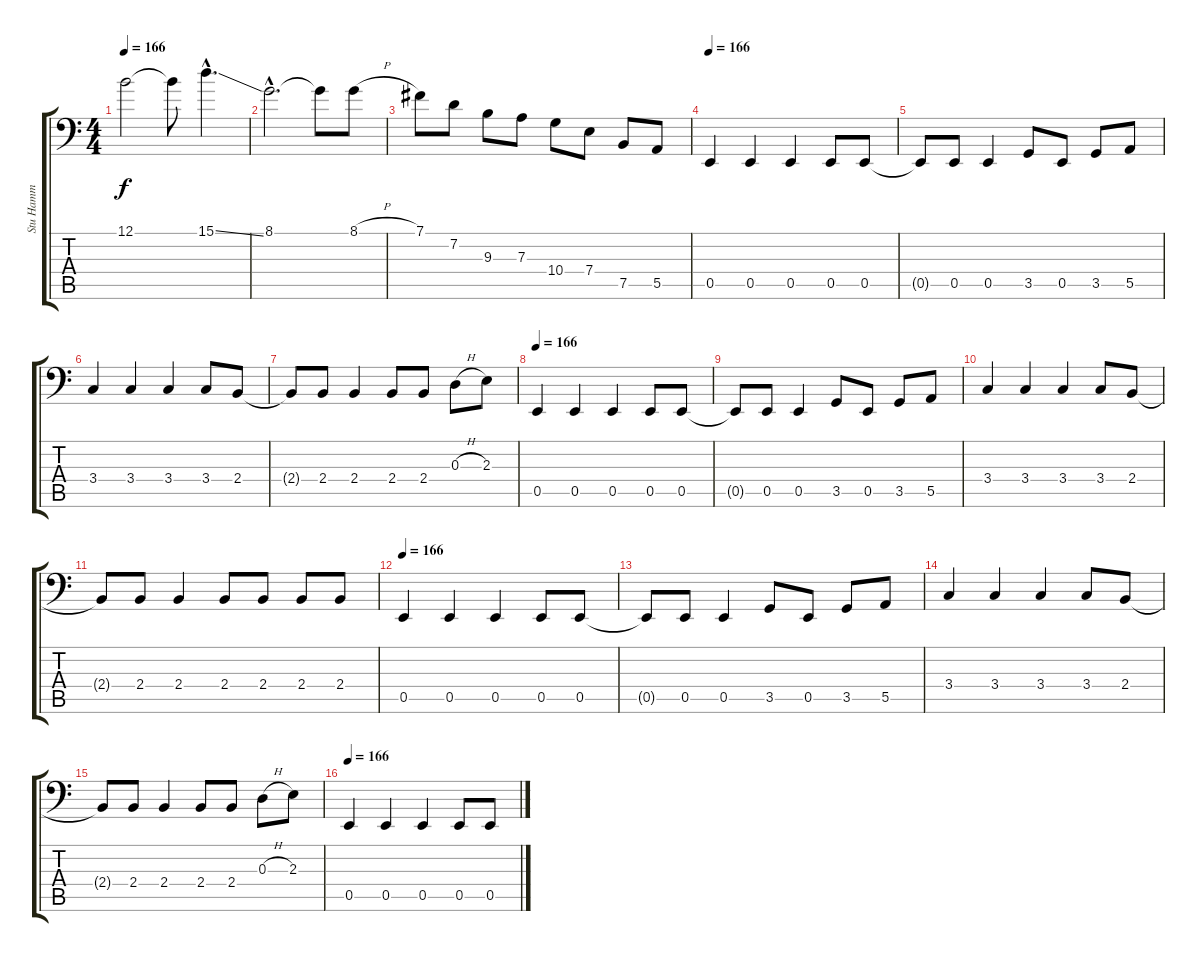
\track ("Stu Hamm" "Stu Hamm") {instrument electricbassfinger}
\staff {score tabs}
\tuning (B2 G2 D2 A1 E1 D1) {hide}
\ts (4 4)
\tempo 166
\clef f4
\ks c
12.1{t}.2{dy f} 12.1{t}.8 15.1{ss hac}.4{d} |
8.1{hac}.2{d} 8.1{t}.8 8.1{h}.8 |
7.1.8 7.2.8 9.3.8 7.3.8 10.4.8 7.4.8 7.5.8 5.5.8 |
\tempo 166
0.5.4 0.5.4 0.5.4 0.5.8 0.5.8 |
0.5{t}.8 0.5.8 0.5.4 3.5.8 0.5.8 3.5.8 5.5.8 |
3.4.4 3.4.4 3.4.4 3.4.8 2.4.8 |
2.4{t}.8 2.4.8 2.4.4 2.4.8 2.4.8 0.3{h}.8 2.3.8 |
\tempo 166
0.5.4 0.5.4 0.5.4 0.5.8 0.5.8 |
0.5{t}.8 0.5.8 0.5.4 3.5.8 0.5.8 3.5.8 5.5.8 |
3.4.4 3.4.4 3.4.4 3.4.8 2.4.8 |
2.4{t}.8 2.4.8 2.4.4 2.4.8 2.4.8 2.4.8 2.4.8 |
\tempo 166
0.5.4 0.5.4 0.5.4 0.5.8 0.5.8 |
0.5{t}.8 0.5.8 0.5.4 3.5.8 0.5.8 3.5.8 5.5.8 |
3.4.4 3.4.4 3.4.4 3.4.8 2.4.8 |
2.4{t}.8 2.4.8 2.4.4 2.4.8 2.4.8 0.3{h}.8 2.3.8 |
\tempo 166
0.5.4 0.5.4 0.5.4 0.5.8 0.5.8
